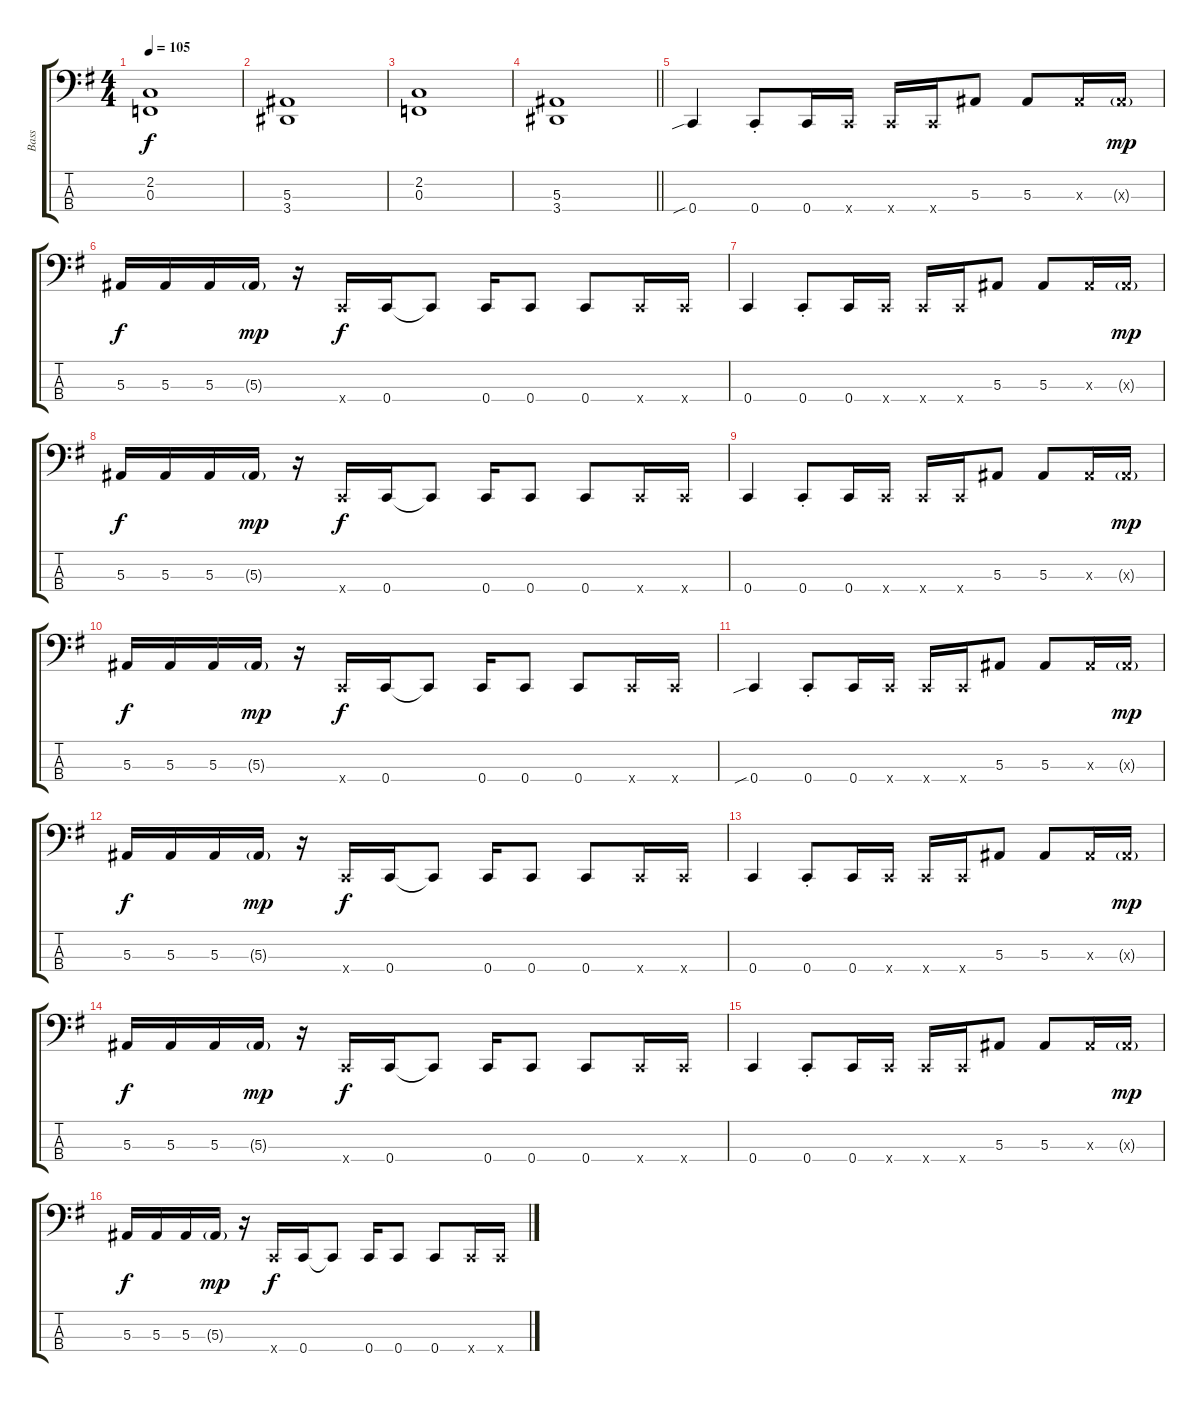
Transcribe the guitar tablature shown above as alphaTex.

\track ("Bass" "Bass") {instrument electricbassfinger}
\staff {score tabs}
\tuning (Eb2 Bb1 F1 C1) {hide}
\ts (4 4)
\tempo 105
\clef f4
\ks g
(2.2 0.3).1{dy f} |
(5.3 3.4).1 |
(2.2 0.3).1 |
\barLineRight lightlight
(5.3 3.4).1 |
0.4{sib}.4 0.4{st}.8 0.4.16 0.4{x}.16 0.4{x}.16 0.4{x}.16 5.3.8 5.3.8 5.3{x}.16 5.3{g x}.16{dy mp} |
5.3.16{dy f} 5.3.16 5.3.16 5.3{g}.16{dy mp} r.16 0.4{x}.16{dy f} 0.4.16 0.4{t}.8 0.4.16 0.4.8 0.4.8 0.4{x}.16 0.4{x}.16 |
0.4.4 0.4{st}.8 0.4.16 0.4{x}.16 0.4{x}.16 0.4{x}.16 5.3.8 5.3.8 5.3{x}.16 5.3{g x}.16{dy mp} |
5.3.16{dy f} 5.3.16 5.3.16 5.3{g}.16{dy mp} r.16 0.4{x}.16{dy f} 0.4.16 0.4{t}.8 0.4.16 0.4.8 0.4.8 0.4{x}.16 0.4{x}.16 |
0.4.4 0.4{st}.8 0.4.16 0.4{x}.16 0.4{x}.16 0.4{x}.16 5.3.8 5.3.8 5.3{x}.16 5.3{g x}.16{dy mp} |
5.3.16{dy f} 5.3.16 5.3.16 5.3{g}.16{dy mp} r.16 0.4{x}.16{dy f} 0.4.16 0.4{t}.8 0.4.16 0.4.8 0.4.8 0.4{x}.16 0.4{x}.16 |
0.4{sib}.4 0.4{st}.8 0.4.16 0.4{x}.16 0.4{x}.16 0.4{x}.16 5.3.8 5.3.8 5.3{x}.16 5.3{g x}.16{dy mp} |
5.3.16{dy f} 5.3.16 5.3.16 5.3{g}.16{dy mp} r.16 0.4{x}.16{dy f} 0.4.16 0.4{t}.8 0.4.16 0.4.8 0.4.8 0.4{x}.16 0.4{x}.16 |
0.4.4 0.4{st}.8 0.4.16 0.4{x}.16 0.4{x}.16 0.4{x}.16 5.3.8 5.3.8 5.3{x}.16 5.3{g x}.16{dy mp} |
5.3.16{dy f} 5.3.16 5.3.16 5.3{g}.16{dy mp} r.16 0.4{x}.16{dy f} 0.4.16 0.4{t}.8 0.4.16 0.4.8 0.4.8 0.4{x}.16 0.4{x}.16 |
0.4.4 0.4{st}.8 0.4.16 0.4{x}.16 0.4{x}.16 0.4{x}.16 5.3.8 5.3.8 5.3{x}.16 5.3{g x}.16{dy mp} |
5.3.16{dy f} 5.3.16 5.3.16 5.3{g}.16{dy mp} r.16 0.4{x}.16{dy f} 0.4.16 0.4{t}.8 0.4.16 0.4.8 0.4.8 0.4{x}.16 0.4{x}.16
